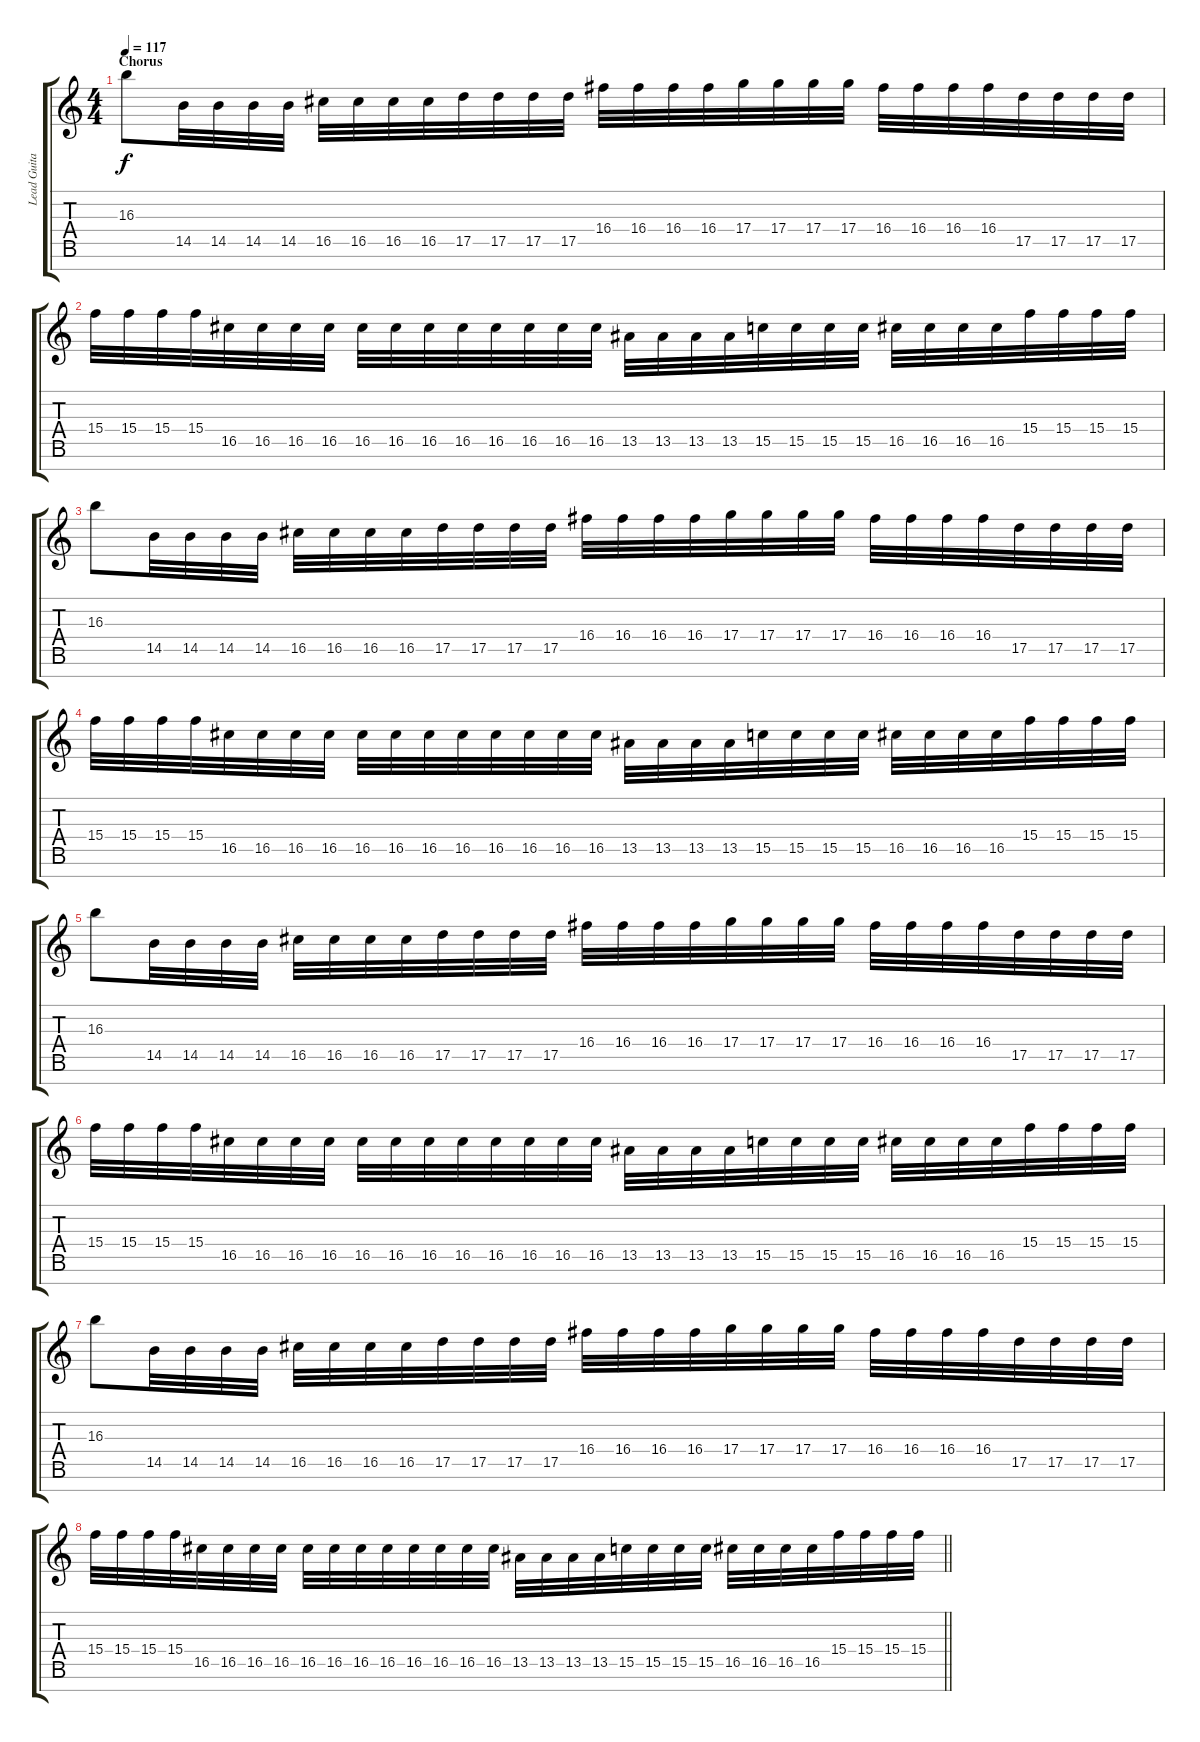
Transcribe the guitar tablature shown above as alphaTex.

\track ("Lead Guitar 1" "Lead Guita") {instrument distortionguitar}
\staff {score tabs}
\tuning (E4 B3 G3 D3 A2 E2 B1) {hide}
\ts (4 4)
\section ("" "Chorus")
\tempo 117
\clef g2
\ks c
16.3.8{dy f} 14.5.32 14.5.32 14.5.32 14.5.32 16.5.32 16.5.32 16.5.32 16.5.32 17.5.32 17.5.32 17.5.32 17.5.32 16.4.32 16.4.32 16.4.32 16.4.32 17.4.32 17.4.32 17.4.32 17.4.32 16.4.32 16.4.32 16.4.32 16.4.32 17.5.32 17.5.32 17.5.32 17.5.32 |
15.4.32 15.4.32 15.4.32 15.4.32 16.5.32 16.5.32 16.5.32 16.5.32 16.5.32 16.5.32 16.5.32 16.5.32 16.5.32 16.5.32 16.5.32 16.5.32 13.5.32 13.5.32 13.5.32 13.5.32 15.5.32 15.5.32 15.5.32 15.5.32 16.5.32 16.5.32 16.5.32 16.5.32 15.4.32 15.4.32 15.4.32 15.4.32 |
16.3.8 14.5.32 14.5.32 14.5.32 14.5.32 16.5.32 16.5.32 16.5.32 16.5.32 17.5.32 17.5.32 17.5.32 17.5.32 16.4.32 16.4.32 16.4.32 16.4.32 17.4.32 17.4.32 17.4.32 17.4.32 16.4.32 16.4.32 16.4.32 16.4.32 17.5.32 17.5.32 17.5.32 17.5.32 |
15.4.32 15.4.32 15.4.32 15.4.32 16.5.32 16.5.32 16.5.32 16.5.32 16.5.32 16.5.32 16.5.32 16.5.32 16.5.32 16.5.32 16.5.32 16.5.32 13.5.32 13.5.32 13.5.32 13.5.32 15.5.32 15.5.32 15.5.32 15.5.32 16.5.32 16.5.32 16.5.32 16.5.32 15.4.32 15.4.32 15.4.32 15.4.32 |
16.3.8 14.5.32 14.5.32 14.5.32 14.5.32 16.5.32 16.5.32 16.5.32 16.5.32 17.5.32 17.5.32 17.5.32 17.5.32 16.4.32 16.4.32 16.4.32 16.4.32 17.4.32 17.4.32 17.4.32 17.4.32 16.4.32 16.4.32 16.4.32 16.4.32 17.5.32 17.5.32 17.5.32 17.5.32 |
15.4.32 15.4.32 15.4.32 15.4.32 16.5.32 16.5.32 16.5.32 16.5.32 16.5.32 16.5.32 16.5.32 16.5.32 16.5.32 16.5.32 16.5.32 16.5.32 13.5.32 13.5.32 13.5.32 13.5.32 15.5.32 15.5.32 15.5.32 15.5.32 16.5.32 16.5.32 16.5.32 16.5.32 15.4.32 15.4.32 15.4.32 15.4.32 |
16.3.8 14.5.32 14.5.32 14.5.32 14.5.32 16.5.32 16.5.32 16.5.32 16.5.32 17.5.32 17.5.32 17.5.32 17.5.32 16.4.32 16.4.32 16.4.32 16.4.32 17.4.32 17.4.32 17.4.32 17.4.32 16.4.32 16.4.32 16.4.32 16.4.32 17.5.32 17.5.32 17.5.32 17.5.32 |
\barLineRight lightlight
15.4.32 15.4.32 15.4.32 15.4.32 16.5.32 16.5.32 16.5.32 16.5.32 16.5.32 16.5.32 16.5.32 16.5.32 16.5.32 16.5.32 16.5.32 16.5.32 13.5.32 13.5.32 13.5.32 13.5.32 15.5.32 15.5.32 15.5.32 15.5.32 16.5.32 16.5.32 16.5.32 16.5.32 15.4.32 15.4.32 15.4.32 15.4.32
